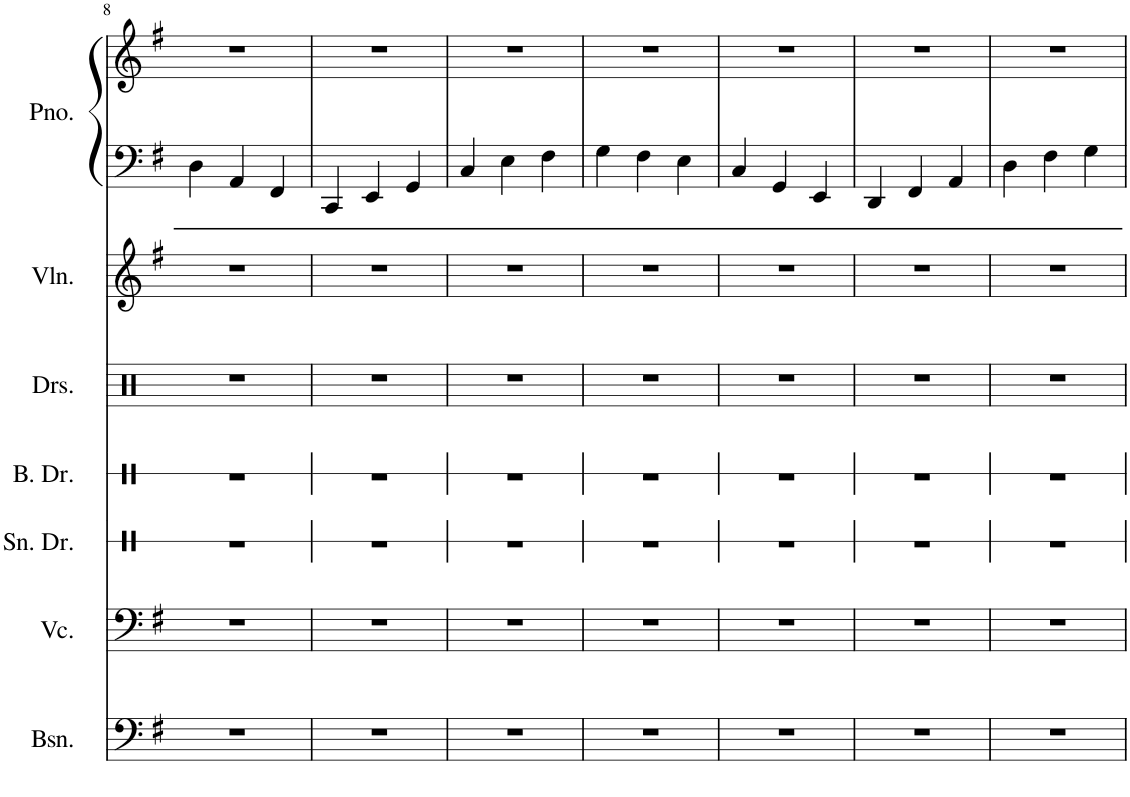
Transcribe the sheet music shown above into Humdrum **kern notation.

**kern	**kern	**kern	**kern	**kern	**kern	**kern	**kern
*part7	*part6	*part5	*part4	*part3	*part2	*part1	*part1
*staff8	*staff7	*staff6	*staff5	*staff4	*staff3	*staff2	*staff1
*I"Bassoon	*I"Violoncello	*I"Snare Drum	*I"Bass Drum	*I"Drumset	*I"Violin	*I"Piano	*
*I'Bsn.	*I'Vc.	*I'Sn. Dr.	*I'B. Dr.	*I'Drs.	*I'Vln.	*I'Pno.	*
!!LO:PB:g=z
*clefF4	*clefF4	*clefX	*clefX	*clefX	*clefG2	*clefF4	*clefG2
*k[f#]	*k[f#]	*k[]	*k[]	*k[]	*k[f#]	*k[f#]	*k[f#]
*M3/4	*M3/4	*M3/4	*M3/4	*M3/4	*M3/4	*M3/4	*M3/4
=8	=8	=8	=8	=8	=8	=8	=8
2.r	2.r	2.r	2.r	2.r	2.r	4D\	2.r
.	.	.	.	.	.	4AA/	.
.	.	.	.	.	.	4FF#/	.
=9	=9	=9	=9	=9	=9	=9	=9
2.r	2.r	2.r	2.r	2.r	2.r	4CC/	2.r
.	.	.	.	.	.	4EE/	.
.	.	.	.	.	.	4GG/	.
=10	=10	=10	=10	=10	=10	=10	=10
2.r	2.r	2.r	2.r	2.r	2.r	4C/	2.r
.	.	.	.	.	.	4E\	.
.	.	.	.	.	.	4F#\	.
=11	=11	=11	=11	=11	=11	=11	=11
2.r	2.r	2.r	2.r	2.r	2.r	4G\	2.r
.	.	.	.	.	.	4F#\	.
.	.	.	.	.	.	4E\	.
=12	=12	=12	=12	=12	=12	=12	=12
2.r	2.r	2.r	2.r	2.r	2.r	4C/	2.r
.	.	.	.	.	.	4GG/	.
.	.	.	.	.	.	4EE/	.
=13	=13	=13	=13	=13	=13	=13	=13
2.r	2.r	2.r	2.r	2.r	2.r	4DD/	2.r
.	.	.	.	.	.	4FF#/	.
.	.	.	.	.	.	4AA/	.
=14	=14	=14	=14	=14	=14	=14	=14
2.r	2.r	2.r	2.r	2.r	2.r	4D\	2.r
.	.	.	.	.	.	4F#\	.
.	.	.	.	.	.	4G\	.
=	=	=	=	=	=	=	=
*-	*-	*-	*-	*-	*-	*-	*-
